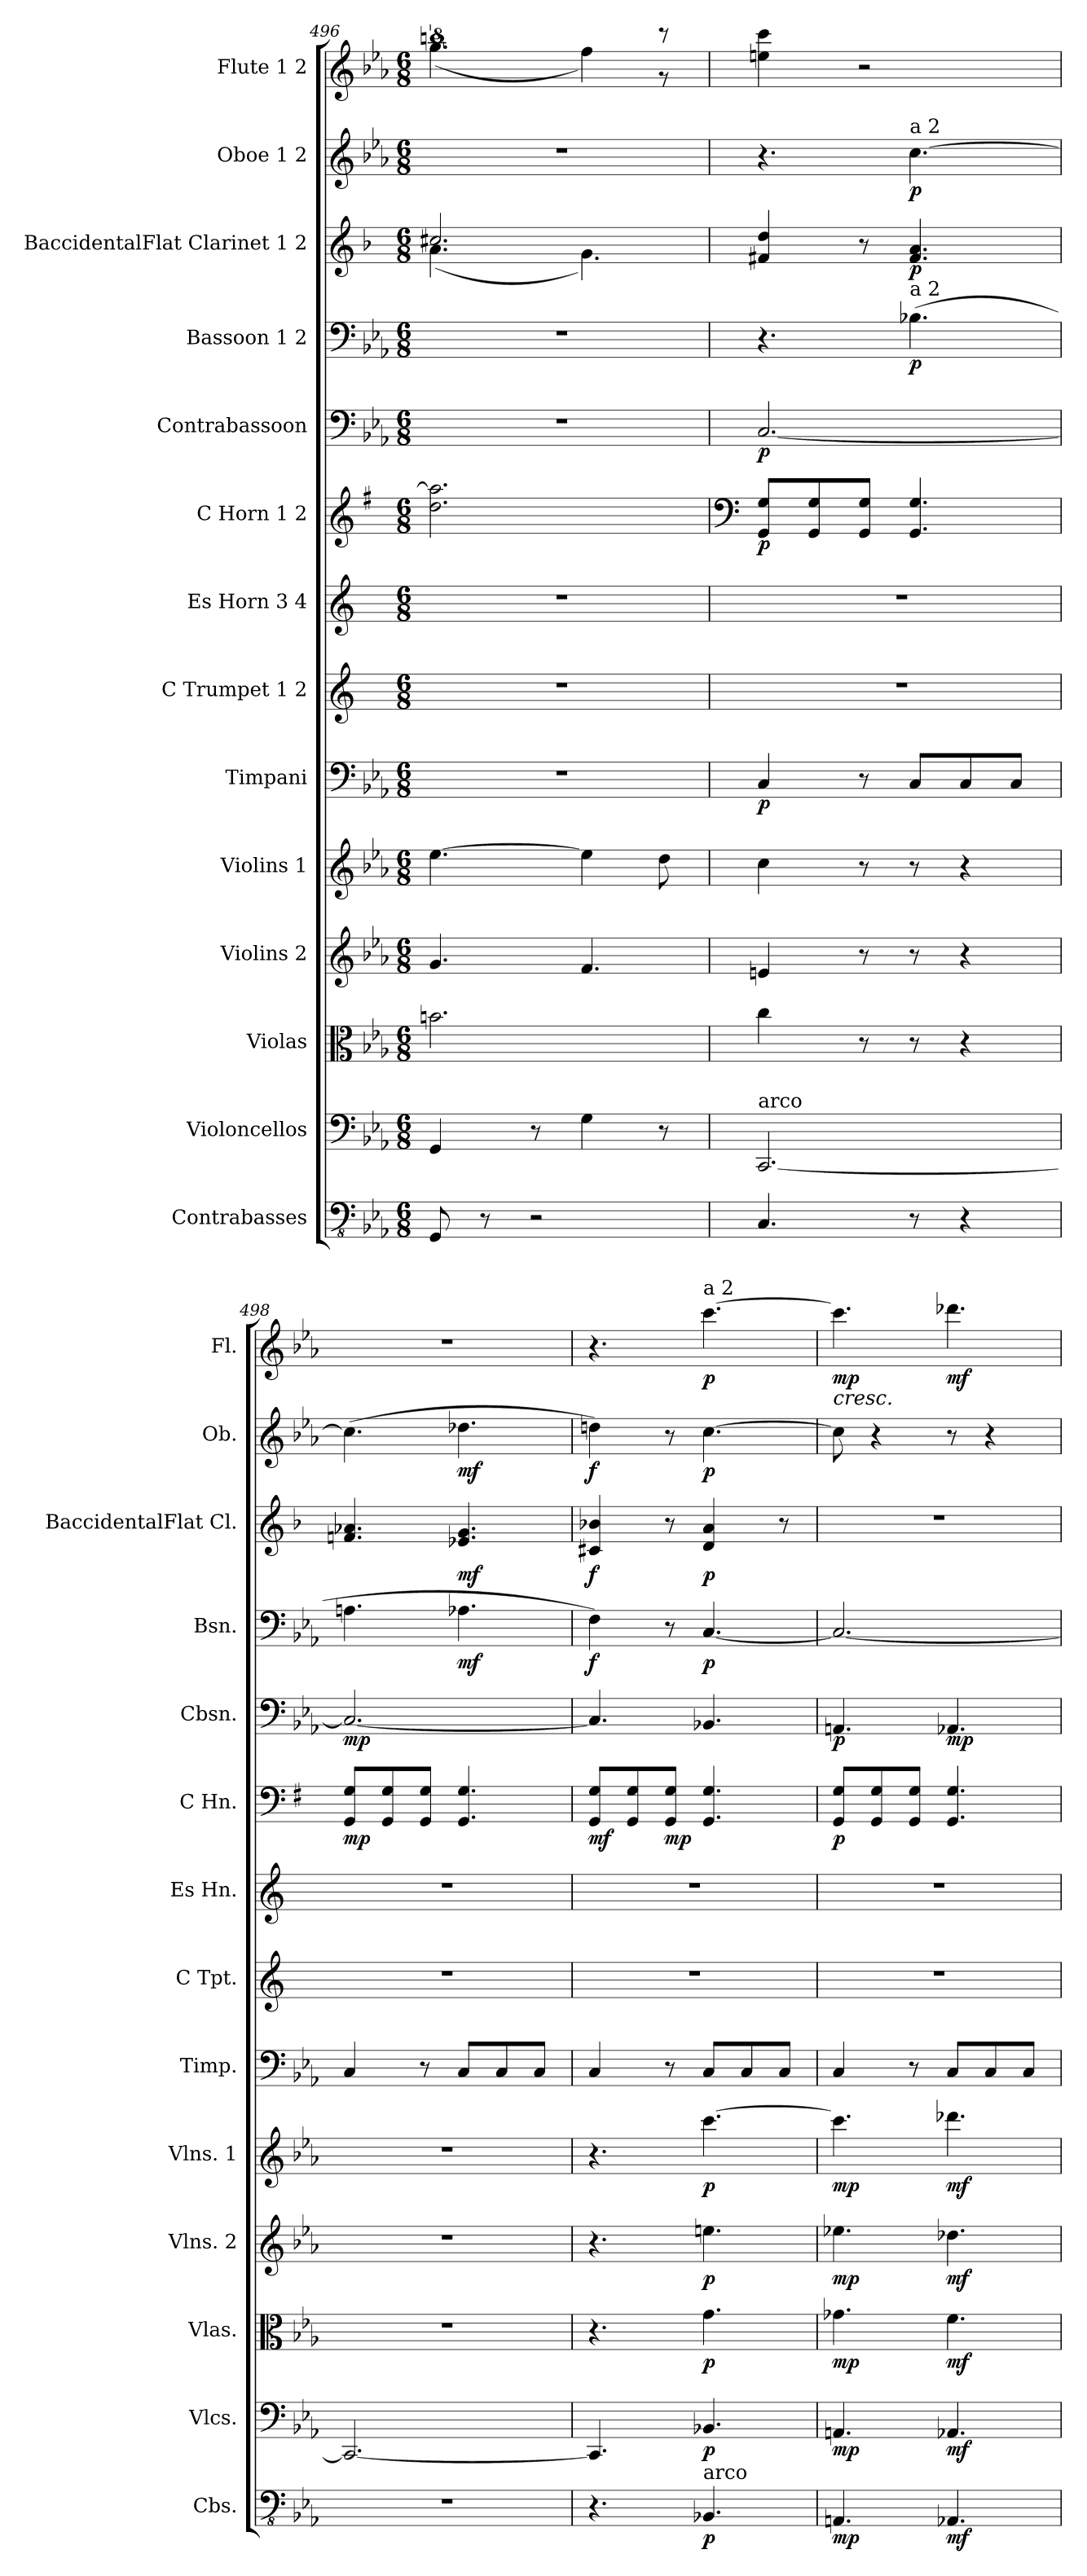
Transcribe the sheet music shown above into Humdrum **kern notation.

**kern	**dynam	**kern	**dynam	**kern	**dynam	**kern	**dynam	**kern	**dynam	**kern	**dynam	**kern	**kern	**kern	**dynam	**kern	**dynam	**kern	**dynam	**kern	**dynam	**kern	**dynam	**kern	**dynam
*part14	*part14	*part13	*part13	*part12	*part12	*part11	*part11	*part10	*part10	*part9	*part9	*part8	*part7	*part6	*part6	*part5	*part5	*part4	*part4	*part3	*part3	*part2	*part2	*part1	*part1
*staff14	*staff14	*staff13	*staff13	*staff12	*staff12	*staff11	*staff11	*staff10	*staff10	*staff9	*staff9	*staff8	*staff7	*staff6	*staff6	*staff5	*staff5	*staff4	*staff4	*staff3	*staff3	*staff2	*staff2	*staff1	*staff1
*I"Contrabasses	*	*I"Violoncellos	*	*I"Violas	*	*I"Violins 2	*	*I"Violins 1	*	*I"Timpani	*	*I"C Trumpet 1 2	*I"Es Horn 3 4	*I"C Horn 1 2	*	*I"Contrabassoon	*	*I"Bassoon 1 2	*	*I"BaccidentalFlat Clarinet 1 2	*	*I"Oboe 1 2	*	*I"Flute  1 2	*
*I'Cbs.	*	*I'Vlcs.	*	*I'Vlas.	*	*I'Vlns. 2	*	*I'Vlns. 1	*	*I'Timp.	*	*I'C Tpt.	*I'Es Hn.	*I'C Hn.	*	*I'Cbsn.	*	*I'Bsn.	*	*I'BaccidentalFlat Cl.	*	*I'Ob.	*	*I'Fl.	*
*clefFv4	*	*clefF4	*	*clefC3	*	*clefG2	*	*clefG2	*	*clefF4	*	*clefG2	*clefG2	*clefG2	*	*clefF4	*	*clefF4	*	*clefG2	*	*clefG2	*	*clefG2	*
*	*	*	*	*	*	*	*	*	*	*	*	*	*ITrd5c9	*ITrd4c7	*	*ITrd7c12	*	*	*	*ITrd1c2	*	*	*	*	*
*k[b-e-a-]	*	*k[b-e-a-]	*	*k[b-e-a-]	*	*k[b-e-a-]	*	*k[b-e-a-]	*	*k[b-e-a-]	*	*k[]	*k[b-e-a-]	*k[]	*	*k[b-e-a-]	*	*k[b-e-a-]	*	*k[b-e-a-]	*	*k[b-e-a-]	*	*k[b-e-a-]	*
*M6/8	*	*M6/8	*	*M6/8	*	*M6/8	*	*M6/8	*	*M6/8	*	*M6/8	*M6/8	*M6/8	*	*M6/8	*	*M6/8	*	*M6/8	*	*M6/8	*	*M6/8	*
=496	=496	=496	=496	=496	=496	=496	=496	=496	=496	=496	=496	=496	=496	=496	=496	=496	=496	=496	=496	=496	=496	=496	=496	=496	=496
*	*	*	*	*	*	*	*	*	*	*	*	*	*	*	*	*	*	*	*	*^	*	*	*	*	*
!	!	!	!	!	!	!	!	!	!	!	!	!	!	!	!	!	!	!	!	!	!	!	!	!	!LO:N:vis=2.	!
*	*	*	*	*	*	*	*	*	*	*	*	*	*	*	*	*	*	*	*	*	*	*	*	*	*^	*
8GGG/	.	4GG/	.	2.bn\	.	4.g/	.	[4.ee-\	.	2.r	.	2.r	2.r	2.g\ 2.dd\]	.	2.r	.	2.r	.	2.bn/	(4.g\	.	2.r	.	8%5bbn/	(4.gg\	.
8r	.	.	.	.	.	.	.	.	.	.	.	.	.	.	.	.	.	.	.	.	.	.	.	.	.	.	.
2r	.	8r	.	.	.	.	.	.	.	.	.	.	.	.	.	.	.	.	.	.	.	.	.	.	.	.	.
.	.	4G\	.	.	.	4.f/	.	4ee-\]	.	.	.	.	.	.	.	.	.	.	.	.	4.f\)	.	.	.	.	4ff\)	.
.	.	8r	.	.	.	.	.	8dd\	.	.	.	.	.	.	.	.	.	.	.	.	.	.	.	.	8r	8r	.
*	*	*	*	*	*	*	*	*	*	*	*	*	*	*	*	*	*	*	*	*v	*v	*	*	*	*v	*v	*
=497	=497	=497	=497	=497	=497	=497	=497	=497	=497	=497	=497	=497	=497	=497	=497	=497	=497	=497	=497	=497	=497	=497	=497	=497	=497
*	*	*	*	*	*	*	*	*	*	*	*	*	*	*clefF4	*	*	*	*	*	*	*	*	*	*	*
*	*	*	*	*	*	*	*	*	*	*	*	*	*	*	*	*	*	*	*	*	*	*	*	*^	*
!	!	!	!	!	!	!	!	!	!	!	!	!	!	!	!	!	!	!	!	!	!	!	!	!LO:TX:a:B:t=Meno Allegro	!	!
!	!	!LO:TX:a:t=arco	!	!	!	!	!	!	!	!	!	!	!	!	!	!	!	!	!	!	!	!	!	!	!	!
!	!	!	!	!	!	!	!	!	!	!	!LO:DY:b	!	!	!	!LO:DY:b	!	!LO:DY:b	!	!	!	!	!	!	!	!	!
*	*	*	*	*	*	*	*	*	*	*	*	*	*	*	*	*	*	*	*	*	*	*	*	*v	*v	*
4.CC/	.	[2.CC/	.	4cc\	.	4en/	.	4cc\	.	4C/	p	2.r	2.r	8CC/ 8C/L	p	[2.CC/	p	4.r	.	4en/ 4cc/	.	4.r	.	4een\ 4ccc\	.
.	.	.	.	.	.	.	.	.	.	.	.	.	.	8CC/ 8C/	.	.	.	.	.	.	.	.	.	.	.
.	.	.	.	8r	.	8r	.	8r	.	8r	.	.	.	8CC/ 8C/J	.	.	.	.	.	8r	.	.	.	2r	.
!	!	!	!	!	!	!	!	!	!	!	!	!	!	!	!	!	!	!	!	!	!	!LO:TX:a:t=a 2	!	!	!
!	!	!	!	!	!	!	!	!	!	!	!	!	!	!	!	!	!	!LO:TX:a:t=a 2	!	!	!	!	!	!	!
!	!	!	!	!	!	!	!	!	!	!	!	!	!	!	!	!	!	!	!LO:DY:b	!	!LO:DY:b	!	!LO:DY:b	!	!
8r	.	.	.	8r	.	8r	.	8r	.	8C/L	.	.	.	4.CC/ 4.C/	.	.	.	(4.B-X\	p	4.e/ 4.g/	p	[4.cc\	p	.	.
4r	.	.	.	4r	.	4r	.	4r	.	8C/	.	.	.	.	.	.	.	.	.	.	.	.	.	.	.
.	.	.	.	.	.	.	.	.	.	8C/J	.	.	.	.	.	.	.	.	.	.	.	.	.	.	.
=498	=498	=498	=498	=498	=498	=498	=498	=498	=498	=498	=498	=498	=498	=498	=498	=498	=498	=498	=498	=498	=498	=498	=498	=498	=498
!	!	!	!	!	!	!	!	!	!	!	!	!	!	!	!LO:DY:b	!	!LO:DY:b	!	!	!	!	!	!	!	!
2.r	.	2.CC/_	.	2.r	.	2.r	.	2.r	.	4C/	.	2.r	2.r	8CC/ 8C/L	mp	2.CC/_	mp	4.An\	.	4.e-X/ 4.g-X/	.	(4.cc\]	.	2.r	.
.	.	.	.	.	.	.	.	.	.	.	.	.	.	8CC/ 8C/	.	.	.	.	.	.	.	.	.	.	.
.	.	.	.	.	.	.	.	.	.	8r	.	.	.	8CC/ 8C/J	.	.	.	.	.	.	.	.	.	.	.
!	!	!	!	!	!	!	!	!	!	!	!	!	!	!	!	!	!	!	!LO:DY:b	!	!LO:DY:b	!	!LO:DY:b	!	!
.	.	.	.	.	.	.	.	.	.	8C/L	.	.	.	4.CC/ 4.C/	.	.	.	4.A-X\	mf	4.d-X/ 4.f/	mf	4.dd-X\	mf	.	.
.	.	.	.	.	.	.	.	.	.	8C/	.	.	.	.	.	.	.	.	.	.	.	.	.	.	.
.	.	.	.	.	.	.	.	.	.	8C/J	.	.	.	.	.	.	.	.	.	.	.	.	.	.	.
!!LO:PB:g=z
=499	=499	=499	=499	=499	=499	=499	=499	=499	=499	=499	=499	=499	=499	=499	=499	=499	=499	=499	=499	=499	=499	=499	=499	=499	=499
!	!	!	!	!	!	!	!	!	!	!	!	!	!	!	!LO:DY:b	!	!	!	!LO:DY:b	!	!LO:DY:b	!	!LO:DY:b	!	!
4.r	.	4.CC/]	.	4.r	.	4.r	.	4.r	.	4C/	.	2.r	2.r	8CC/ 8C/L	mf	4.CC/]	.	4F\)	f	4Bn/ 4a-X/	f	4ddn\)	f	4.r	.
.	.	.	.	.	.	.	.	.	.	.	.	.	.	8CC/ 8C/	.	.	.	.	.	.	.	.	.	.	.
!	!	!	!	!	!	!	!	!	!	!	!	!	!	!	!LO:DY:b	!	!	!	!	!	!	!	!	!	!
.	.	.	.	.	.	.	.	.	.	8r	.	.	.	8CC/ 8C/J	mp	.	.	8r	.	8r	.	8r	.	.	.
!	!	!	!	!	!	!	!	!	!	!	!	!	!	!	!	!	!	!	!	!	!	!	!	!LO:TX:a:t=a 2	!
!LO:TX:a:t=arco	!	!	!	!	!	!	!	!	!	!	!	!	!	!	!	!	!	!	!	!	!	!	!	!	!
!	!LO:DY:b	!	!LO:DY:b	!	!LO:DY:b	!	!LO:DY:b	!	!LO:DY:b	!	!	!	!	!	!	!	!	!	!LO:DY:b	!	!LO:DY:b	!	!LO:DY:b	!	!LO:DY:b
4.BBB-X/	p	4.BB-X/	p	4.g\	p	4.een\	p	[4.ccc\	p	8C/L	.	.	.	4.CC/ 4.C/	.	4.BBB-X/	.	[4.C/	p	4c/ 4g/	p	[4.cc\	p	[4.ccc\	p
.	.	.	.	.	.	.	.	.	.	8C/	.	.	.	.	.	.	.	.	.	.	.	.	.	.	.
.	.	.	.	.	.	.	.	.	.	8C/J	.	.	.	.	.	.	.	.	.	8r	.	.	.	.	.
=500	=500	=500	=500	=500	=500	=500	=500	=500	=500	=500	=500	=500	=500	=500	=500	=500	=500	=500	=500	=500	=500	=500	=500	=500	=500
!	!LO:DY:b	!	!LO:DY:b	!	!LO:DY:b	!	!LO:DY:b	!	!LO:DY:b	!	!	!	!	!	!LO:DY:b	!	!LO:DY:b	!	!	!	!	!	!	!	!LO:HP:b
!	!	!	!	!	!	!	!	!	!	!	!	!	!	!	!	!	!	!	!	!	!	!	!	!	!LO:DY:n=1:b
4.AAAn/	mp	4.AAn/	mp	4.g-X\	mp	4.ee-X\	mp	4.ccc\]	mp	4C/	.	2.r	2.r	8CC/ 8C/L	p	4.AAAn/	p	2.C/_	.	2.r	.	8cc\]	.	4.ccc\]	< mp
.	.	.	.	.	.	.	.	.	.	.	.	.	.	8CC/ 8C/	.	.	.	.	.	.	.	4r	.	.	.
.	.	.	.	.	.	.	.	.	.	8r	.	.	.	8CC/ 8C/J	.	.	.	.	.	.	.	.	.	.	.
!	!LO:DY:b	!	!LO:DY:b	!	!LO:DY:b	!	!LO:DY:b	!	!LO:DY:b	!	!	!	!	!	!	!	!LO:DY:b	!	!	!	!	!	!	!	!LO:DY:n=2:b
4.AAA-X/	mf	4.AA-X/	mf	4.f\	mf	4.dd-X\	mf	4.ddd-X\	mf	8C/L	.	.	.	4.CC/ 4.C/	.	4.AAA-X/	mp	.	.	.	.	8r	.	4.ddd-X\	mf
.	.	.	.	.	.	.	.	.	.	8C/	.	.	.	.	.	.	.	.	.	.	.	4r	.	.	.
.	.	.	.	.	.	.	.	.	.	8C/J	.	.	.	.	.	.	.	.	.	.	.	.	.	.	.
.	.	.	.	.	.	.	.	.	.	.	.	.	.	.	.	.	.	.	.	.	.	.	.	.	[
=	=	=	=	=	=	=	=	=	=	=	=	=	=	=	=	=	=	=	=	=	=	=	=	=	=
*-	*-	*-	*-	*-	*-	*-	*-	*-	*-	*-	*-	*-	*-	*-	*-	*-	*-	*-	*-	*-	*-	*-	*-	*-	*-
